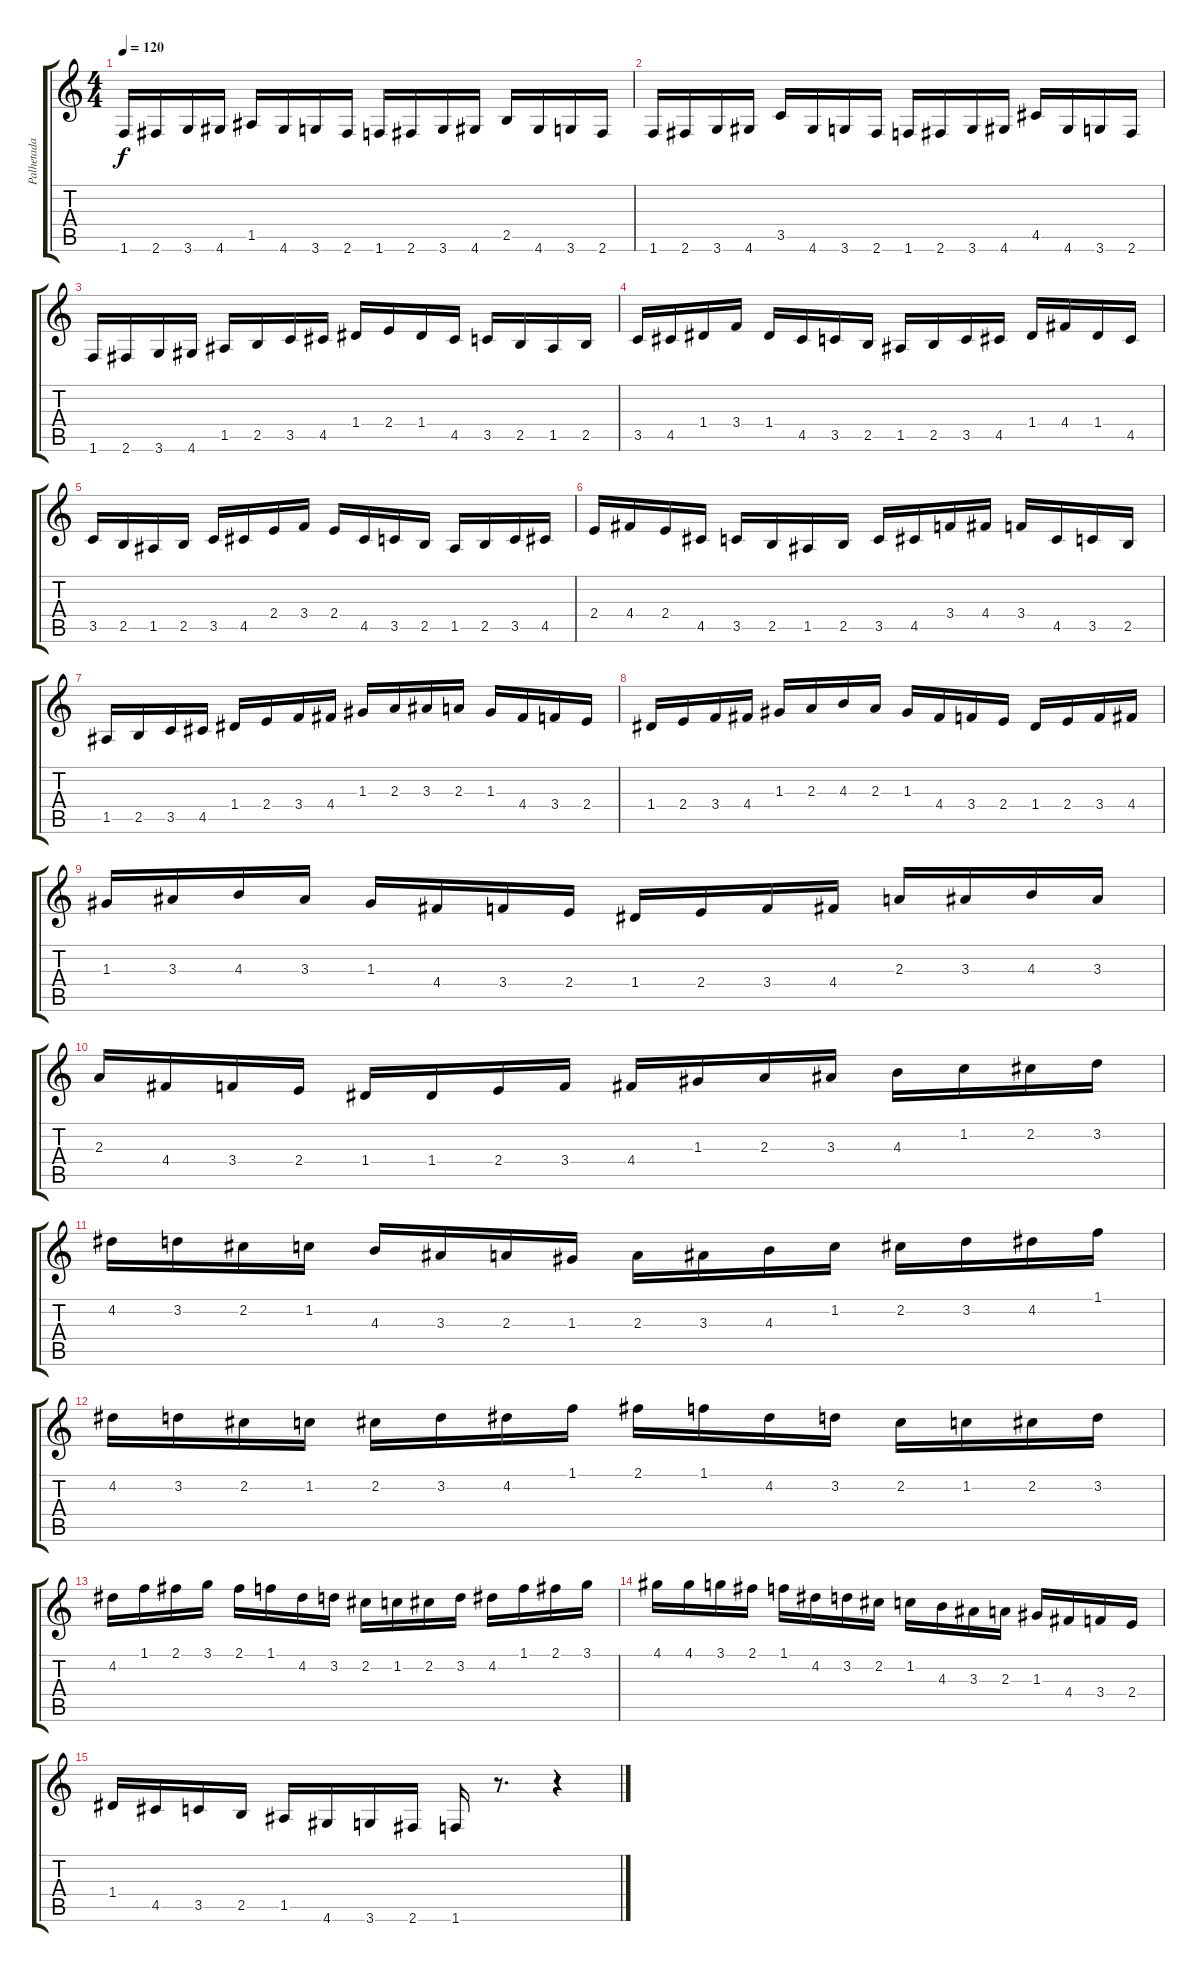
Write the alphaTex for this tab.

\track ("Palhetada - Criando Variações" "Palhetada ") {instrument overdrivenguitar}
\staff {score tabs}
\tuning (E4 B3 G3 D3 A2 E2) {hide}
\ts (4 4)
\tempo 120
\clef g2
\ks c
1.6.16{dy f instrument overdrivenguitar} 2.6.16 3.6.16 4.6.16 1.5.16 4.6.16 3.6.16 2.6.16 1.6.16 2.6.16 3.6.16 4.6.16 2.5.16 4.6.16 3.6.16 2.6.16 |
1.6.16 2.6.16 3.6.16 4.6.16 3.5.16 4.6.16 3.6.16 2.6.16 1.6.16 2.6.16 3.6.16 4.6.16 4.5.16 4.6.16 3.6.16 2.6.16 |
1.6.16 2.6.16 3.6.16 4.6.16 1.5.16 2.5.16 3.5.16 4.5.16 1.4.16 2.4.16 1.4.16 4.5.16 3.5.16 2.5.16 1.5.16 2.5.16 |
3.5.16 4.5.16 1.4.16 3.4.16 1.4.16 4.5.16 3.5.16 2.5.16 1.5.16 2.5.16 3.5.16 4.5.16 1.4.16 4.4.16 1.4.16 4.5.16 |
3.5.16 2.5.16 1.5.16 2.5.16 3.5.16 4.5.16 2.4.16 3.4.16 2.4.16 4.5.16 3.5.16 2.5.16 1.5.16 2.5.16 3.5.16 4.5.16 |
2.4.16 4.4.16 2.4.16 4.5.16 3.5.16 2.5.16 1.5.16 2.5.16 3.5.16 4.5.16 3.4.16 4.4.16 3.4.16 4.5.16 3.5.16 2.5.16 |
1.5.16 2.5.16 3.5.16 4.5.16 1.4.16 2.4.16 3.4.16 4.4.16 1.3.16 2.3.16 3.3.16 2.3.16 1.3.16 4.4.16 3.4.16 2.4.16 |
1.4.16 2.4.16 3.4.16 4.4.16 1.3.16 2.3.16 4.3.16 2.3.16 1.3.16 4.4.16 3.4.16 2.4.16 1.4.16 2.4.16 3.4.16 4.4.16 |
1.3.16 3.3.16 4.3.16 3.3.16 1.3.16 4.4.16 3.4.16 2.4.16 1.4.16 2.4.16 3.4.16 4.4.16 2.3.16 3.3.16 4.3.16 3.3.16 |
2.3.16 4.4.16 3.4.16 2.4.16 1.4.16 1.4.16 2.4.16 3.4.16 4.4.16 1.3.16 2.3.16 3.3.16 4.3.16 1.2.16 2.2.16 3.2.16 |
4.2.16 3.2.16 2.2.16 1.2.16 4.3.16 3.3.16 2.3.16 1.3.16 2.3.16 3.3.16 4.3.16 1.2.16 2.2.16 3.2.16 4.2.16 1.1.16 |
4.2.16 3.2.16 2.2.16 1.2.16 2.2.16 3.2.16 4.2.16 1.1.16 2.1.16 1.1.16 4.2.16 3.2.16 2.2.16 1.2.16 2.2.16 3.2.16 |
4.2.16 1.1.16 2.1.16 3.1.16 2.1.16 1.1.16 4.2.16 3.2.16 2.2.16 1.2.16 2.2.16 3.2.16 4.2.16 1.1.16 2.1.16 3.1.16 |
4.1.16 4.1.16 3.1.16 2.1.16 1.1.16 4.2.16 3.2.16 2.2.16 1.2.16 4.3.16 3.3.16 2.3.16 1.3.16 4.4.16 3.4.16 2.4.16 |
1.4.16 4.5.16 3.5.16 2.5.16 1.5.16 4.6.16 3.6.16 2.6.16 1.6.16 r.8{d} r.4
